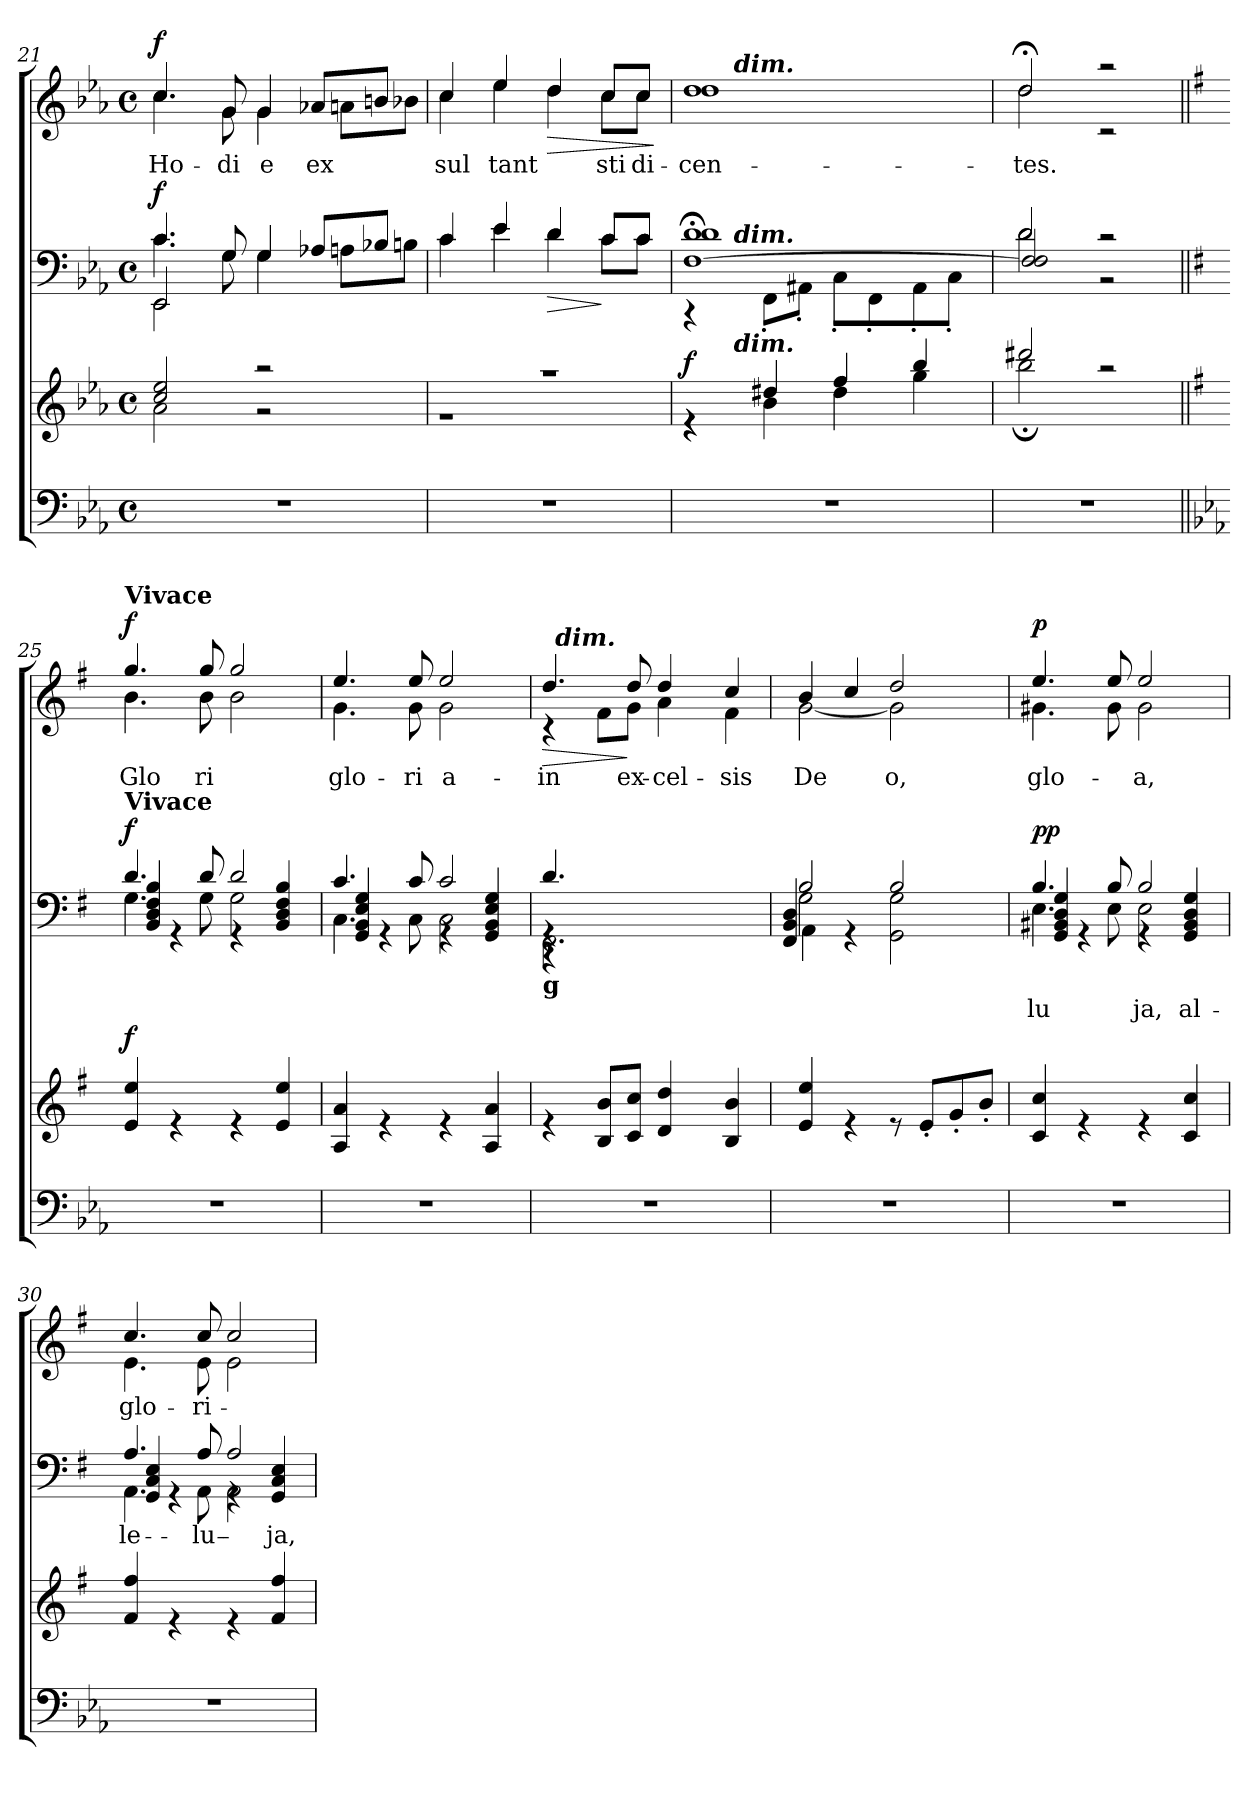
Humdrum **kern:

**kern	**kern	**dynam	**kern	**text	**dynam	**kern	**text	**dynam
*part4	*part3	*part3	*part2	*part2	*part2	*part1	*part1	*part1
*staff4	*staff3	*staff3	*staff2	*staff2	*staff2	*staff1	*staff1	*staff1
*clefF4	*clefG2	*	*clefF4	*	*	*clefG2	*	*
*k[b-e-a-]	*k[b-e-a-]	*	*k[b-e-a-]	*	*	*k[b-e-a-]	*	*
*E-:	*E-:	*	*E-:	*	*	*E-:	*	*
*M4/4	*M4/4	*	*M4/4	*	*	*M4/4	*	*
*met(c)	*met(c)	*	*met(c)	*	*	*met(c)	*	*
=21	=21	=21	=21	=21	=21	=21	=21	=21
*	*^	*	*^	*	*	*	*	*
*	*	*	*	*	*^	*	*	*	*	*
*	*	*	*	*	*	*^	*	*	*	*	*
!	!	!	!	!	!	!	!	!	!LO:DY:b	!	!LO:LY:b	!LO:DY:a
*	*	*	*	*	*	*	*	*	*	*^	*	*
1r	2cc/ 2ee-/	2a-\	.	4.c/	4.c\	2EE-/	2EE-\	.	f	4.cc/	4.cc\	Ho-	f
!	!	!	!	!	!	!	!	!	!	!	!	!LO:LY:b	!
.	.	.	.	8G/	8G\	.	.	.	.	8g/	8g\	-di	.
!	!	!	!	!	!	!	!	!	!	!	!	!LO:LY:b	!
.	2raa	2r	.	4G/	4G\	2ryy	2ryy	.	.	4g/	4g\	e	.
!	!	!	!	!	!	!	!	!	!	!	!	!LO:LY:b	!
.	.	.	.	8A-X/L	8An\L	.	.	.	.	8a-X/L	8an\L	ex	.
.	.	.	.	8B-X/J	8Bn\J	.	.	.	.	8bn/J	8b-X\J	.	.
*	*	*	*	*	*v	*v	*v	*	*	*	*	*	*
=22	=22	=22	=22	=22	=22	=22	=22	=22	=22	=22	=22
!	!	!	!LO:HP:b	!	!	!	!	!	!	!LO:LY:b	!
1r	1raa	1r	>	4c/	4c\	.	.	4cc/	4cc\	-sul	.
!	!	!	!	!	!	!	!	!	!	!LO:LY:b	!
.	.	.	.	4e-/	4e-\	.	.	4ee-/	4ee-\	tant	.
!	!	!	!	!	!	!	!LO:HP:b	!	!	!LO:LY:b	!LO:HP:b
.	.	.	.	4d/	4d\	.	>	4dd/	4dd\	.	>
!	!	!	!	!	!	!	!	!	!	!LO:LY:b	!
.	.	.	.	8c/L	8c\L	.	]	8cc/L	8cc\L	sti	.
!	!	!	!	!	!	!	!	!	!	!LO:LY:b	!
.	.	.	.	8c/J	8c\J	.	.	8cc/J	8cc\J	di-	.
*	*v	*v	*	*	*	*	*	*v	*v	*	*
*	*	*	*v	*v	*	*	*	*	*
.	.	.	.	.	.	.	.	]
=23	=23	=23	=23	=23	=23	=23	=23	=23
*	*^	*	*^	*	*	*^	*	*
*	*	*	*	*	*^	*	*	*	*	*	*
*	*	*	*	*	*	*^	*	*	*	*	*	*
!	!	!	!LO:DY:a	!	!	!	!	!	!	!	!	!LO:LY:b	!
*	*	*	*	*	*	*	*^	*	*	*	*^	*	*
1r	4re	4re	f	1d	1d	[<1F;<	4rCC	8ryy	.	.	1dd	1dd	8ryy	-cen-	.
.	.	.	.	.	.	.	.	32ryy	.	.	.	.	32ryy	.	.
!	!	!	!	!	!	!	!	!	!	!	!	!	!LO:TX:a:Bi:t=dim.	!	!
!	!	!	!	!	!	!	!	!LO:TX:a:Bi:t=dim.	!	!	!	!	!	!	!
!	!	!	!	!	!	!	!	!LO:TX:b:Bi:t=dim.	!	!	!	!	!	!	!
.	.	.	.	.	.	.	.	2ryy	.	.	.	.	2ryy	.	.
.	4dd#X/	4b-\	]	.	.	.	8FF'<\L	.	.	.	.	.	.	.	.
.	.	.	.	.	.	.	8AA#X'>\J	.	.	.	.	.	.	.	.
.	4ff/	4dd#\	.	.	.	.	8C'<\L	.	.	.	.	.	.	.	.
.	.	.	.	.	.	.	8FF'>\	.	.	.	.	.	.	.	.
.	.	.	.	.	.	.	.	4ryy	.	.	.	.	4ryy	.	.
.	4bb-/	4gg\	.	.	.	.	8AA#'>\	.	.	.	.	.	.	.	.
.	.	.	.	.	.	.	8C'>\J	.	.	.	.	.	.	.	.
.	.	.	.	.	.	.	.	16.ryy	.	.	.	.	16.ryy	.	.
*	*	*	*	*v	*v	*v	*v	*v	*	*	*	*	*	*	*
*	*	*	*	*	*	*	*v	*v	*v	*	*
=24	=24	=24	=24	=24	=24	=24	=24	=24	=24
*	*	*	*	*	*	*	*MM90	*	*
*	*	*	*	*^	*	*	*^	*	*
*	*	*	*	*	*^	*	*	*	*^	*	*
*	*	*	*	*	*	*^	*	*	*	*	*	*	*
*	*	*	*	*	*	*	*^	*	*	*	*	*	*	*
!	!	!	!	!	!	!	!	!	!	!	!	!	!	!LO:LY:b	!
*	*	*	*	*	*	*v	*v	*v	*	*	*	*	*	*	*
*	*	*	*	*	*	*	*	*	*	*v	*v	*	*
1r	2ddd#X/	2bb-;<\	.	2d/	2d\	2F/] 2F/	.	.	2dd;</	2dd\	-tes.	.
.	2raa	2ryy	.	2rc	2ryy	2r	.	.	2raa	2rc	.	.
*	*v	*v	*	*	*	*	*	*	*	*	*	*
!!LO:LB:g=z	!!
=25||	=25||	=25||	=25||	=25||	=25||	=25||	=25||	=25||	=25||	=25||	=25||
*	*k[f#]	*	*k[f#]	*	*	*	*	*k[f#]	*	*	*
*	*G:	*	*G:	*	*	*	*	*G:	*	*	*
*	*	*	*	*	*	*	*	*MM110	*	*	*
*	*^	*	*	*	*	*	*	*	*	*	*
!	!	!	!	!	!	!	!	!	!LO:TX:a:B:t=Vivace	!	!	!
!	!	!	!	!LO:TX:a:B:t=Vivace	!	!	!	!	!	!	!	!
!	!LO:TX:b:Bi:t=Ped.	!	!	!	!	!	!	!	!	!	!	!
!	!	!	!LO:DY:a	!	!	!	!	!LO:DY:b	!	!	!LO:LY:b	!LO:DY:a
*	*v	*v	*	*	*	*	*	*	*	*	*	*
1r	4e/ 4ee/	f	4.d/	4.G\	4BB/ 4D/ 4F#/ 4B/	.	f	4.gg/	4.b\	Glo	f
.	4re	.	.	.	4rGG	.	.	.	.	.	.
!	!	!	!	!	!	!	!	!	!	!LO:LY:b	!
.	.	.	8d/	8G\	.	.	.	8gg/	8b\	-ri	.
!	!	!	!	!	!	!	!	!	!	!LO:LY:b	!
.	4re	.	2d/	2G\	4rGG	.	.	2gg/	2b\	.	.
.	4e/ 4ee/	.	.	.	4BB/ 4D/ 4F#/ 4B/	.	.	.	.	.	.
=26	=26	=26	=26	=26	=26	=26	=26	=26	=26	=26	=26
!	!	!	!	!	!	!	!	!	!	!LO:LY:b	!
1r	4A/ 4a/	.	4.c/	4.C\	4GG/ 4BB/ 4E/ 4G/	.	.	4.ee/	4.g\	glo-	.
.	4re	.	.	.	4rGG	.	.	.	.	.	.
!	!	!	!	!	!	!	!	!	!	!LO:LY:b	!
.	.	.	8c/	8C\	.	.	.	8ee/	8g\	ri	.
!	!	!	!	!	!	!	!	!	!	!LO:LY:b	!
.	4re	.	2c/	2C\	4rGG	.	.	2ee/	2g\	-a-	.
.	4A/ 4a/	.	.	.	4GG/ 4BB/ 4E/ 4G/	.	.	.	.	.	.
*	*	*	*	*	*	*	*	*v	*v	*	*
=27	=27	=27	=27	=27	=27	=27	=27	=27	=27	=27
*	*	*	*	*	*^	*	*	*	*	*
!	!	!	!LO:TX:b:B:t=g	!	!	!	!	!	!	!	!
!	!	!	!	!	!	!	!	!	!	!LO:LY:b	!LO:HP:b
*	*	*	*	*	*	*	*	*	*^	*	*
*	*	*	*	*	*	*	*	*	*	*^	*	*
1r	4re	.	4.d/	4rGG	4rBBB	2.FF#\	.	.	4.dd/	4rc	32ryy	-in	>
!	!	!	!	!	!	!	!	!	!	!	!LO:TX:a:Bi:t=dim.	!	!
.	.	.	.	.	.	.	.	.	.	.	2ryy	.	.
.	8B/ 8b/L	.	.	4ryy	4ryy	.	.	.	.	8f#\L	.	.	.
!	!	!	!	!	!	!	!	!	!	!	!	!LO:LY:b	!
.	8c/ 8cc/J	.	4ryy	.	.	.	.	.	8dd/	8g\J	.	ex-	]
!	!	!	!	!	!	!	!	!	!	!	!	!LO:LY:b	!
.	4d/ 4dd/	.	.	2ryy	2ryy	.	.	.	4dd/	4a\	.	cel-	.
.	.	.	.	.	.	.	.	.	.	.	4...ryy	.	.
.	.	.	4.ryy	.	.	.	.	.	.	.	.	.	.
!	!	!	!	!	!	!	!	!	!	!	!	!LO:LY:b	!
.	4B/ 4b/	.	.	.	.	4ryy	.	.	4cc/	4f#\	.	-sis	.
=28	=28	=28	=28	=28	=28	=28	=28	=28	=28	=28	=28	=28	=28
!	!	!	!	!	!	!	!	!	!	!	!	!LO:LY:b	!
*	*	*	*	*	*	*	*	*	*	*v	*v	*	*
1r	4e/ 4ee/	.	2B/	2G\	4AA\	4FF#/ 4BB/ 4D/	.	.	4b/	[>2g\	-De	.
.	4re	.	.	.	2.ryy	4rGG	.	.	4cc/	.	.	.
!	!	!	!	!	!	!	!	!	!	!	!LO:LY:b	!
.	8re	.	2GG\ 2G\	2ryy	.	2B/	.	.	2dd/	2g\]	o,	.
.	8e'</L	.	.	.	.	.	.	.	.	.	.	.
.	8g'</	.	.	.	.	.	.	.	.	.	.	.
.	8b'</J	.	.	.	.	.	.	.	.	.	.	.
*	*	*	*v	*v	*v	*v	*	*	*	*	*	*
!!LO:LB:g=z	!!
=29	=29	=29	=29	=29	=29	=29	=29	=29	=29
!	!	!	!	!LO:LY:a	!LO:DY:b	!	!	!LO:LY:b	!
*	*	*	*^	*	*	*	*	*	*
*	*	*	*	*^	*	*	*	*	*	*
!	!	!	!	!	!	!	!LO:DY:n=1:b	!	!	!	!LO:DY:a
1r	4c/ 4cc/	.	4.B/	4.E\	4GG/ 4BB#X/ 4D/ 4G/	lu	p p	4.ee/	4.g#X\	glo-	p
.	4re	.	.	.	4rGG	.	.	.	.	.	.
!	!	!	!	!	!	!	!	!	!	!LO:LY:b	!
.	.	.	8B/	8E\	.	.	.	8ee/	8g#\	.	.
!	!	!	!	!	!	!LO:LY:a	!	!	!	!LO:LY:b	!
.	4re	.	2B/	2E\	4rGG	ja,	.	2ee/	2g#\	a,	.
!	!	!	!	!	!	!LO:LY:a	!	!	!	!	!
.	4c/ 4cc/	.	.	.	4GG/ 4BB#/ 4D/ 4G/	al-	.	.	.	.	.
=30	=30	=30	=30	=30	=30	=30	=30	=30	=30	=30	=30
!	!	!	!	!	!	!LO:LY:a	!	!	!	!LO:LY:b	!
1r	4f#/ 4ff#/	.	4.A/	4.AA\	4GG/ 4C/ 4E/	-le-	.	4.cc/	4.e\	glo-	.
.	4re	.	.	.	4rGG	.	.	.	.	.	.
!	!	!	!	!	!	!LO:LY:a	!	!	!	!LO:LY:b	!
.	.	.	8A/	8AA\	.	-lu-	.	8cc/	8e\	-ri-	.
!	!	!	!	!	!	!	!	!	!	!LO:LY:b	!
.	4re	.	2A/	2AA\	4rGG	.	.	2cc/	2e\	.	.
!	!	!	!	!	!	!LO:LY:a	!	!	!	!	!
.	4f#/ 4ff#/	.	.	.	4GG/ 4C/ 4E/	-ja,	.	.	.	.	.
*	*	*	*v	*v	*v	*	*	*	*	*	*
*	*	*	*	*	*	*v	*v	*	*
=	=	=	=	=	=	=	=	=
*-	*-	*-	*-	*-	*-	*-	*-	*-
